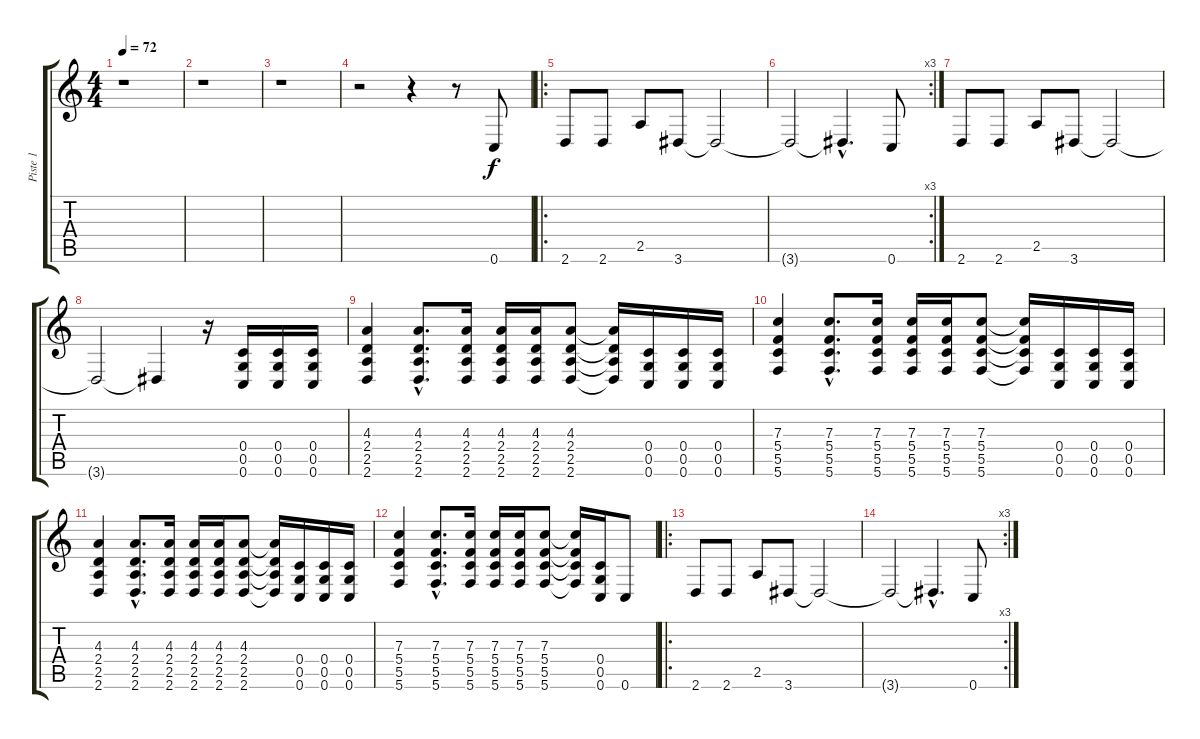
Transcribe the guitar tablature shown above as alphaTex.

\track ("Piste 1" "Piste 1") {instrument distortionguitar}
\staff {score tabs}
\tuning (D4 A3 F3 C3 G2 C2) {hide}
\ts (4 4)
\tempo 72
\clef g2
\ks c
r.1{dy f instrument distortionguitar} |
r.1 |
r.1 |
r.2 r.4 r.8 0.6.8 |
\ro
2.6.8 2.6.8 2.5.8 3.6.8 3.6{t}.2 |
\rc 3
3.6{t}.2 3.6{hac t}.4{d} 0.6.8 |
2.6.8 2.6.8 2.5.8 3.6.8 3.6{t}.2 |
3.6{t}.2 3.6{t}.4 r.16 (0.4 0.5 0.6).16 (0.4 0.5 0.6).16 (0.4 0.5 0.6).16 |
(4.3 2.4 2.5 2.6).4 (4.3{hac} 2.4{hac} 2.5{hac} 2.6{hac}).8{d} (4.3 2.4 2.5 2.6).16 (4.3 2.4 2.5 2.6).16 (4.3 2.4 2.5 2.6).16 (4.3 2.4 2.5 2.6).8 (4.3{t} 2.4{t} 2.5{t} 2.6{t}).16 (0.4 0.5 0.6).16 (0.4 0.5 0.6).16 (0.4 0.5 0.6).16 |
(7.3 5.4 5.5 5.6).4 (7.3{hac} 5.4{hac} 5.5{hac} 5.6{hac}).8{d} (7.3 5.4 5.5 5.6).16 (7.3 5.4 5.5 5.6).16 (7.3 5.4 5.5 5.6).16 (7.3 5.4 5.5 5.6).8 (7.3{t} 5.4{t} 5.5{t} 5.6{t}).16 (0.4 0.5 0.6).16 (0.4 0.5 0.6).16 (0.4 0.5 0.6).16 |
(4.3 2.4 2.5 2.6).4 (4.3{hac} 2.4{hac} 2.5{hac} 2.6{hac}).8{d} (4.3 2.4 2.5 2.6).16 (4.3 2.4 2.5 2.6).16 (4.3 2.4 2.5 2.6).16 (4.3 2.4 2.5 2.6).8 (4.3{t} 2.4{t} 2.5{t} 2.6{t}).16 (0.4 0.5 0.6).16 (0.4 0.5 0.6).16 (0.4 0.5 0.6).16 |
(7.3 5.4 5.5 5.6).4 (7.3{hac} 5.4{hac} 5.5{hac} 5.6{hac}).8{d} (7.3 5.4 5.5 5.6).16 (7.3 5.4 5.5 5.6).16 (7.3 5.4 5.5 5.6).16 (7.3 5.4 5.5 5.6).8 (7.3{t} 5.4{t} 5.5{t} 5.6{t}).16 (0.4 0.5 0.6).16 0.6.8 |
\ro
2.6.8 2.6.8 2.5.8 3.6.8 3.6{t}.2 |
\rc 3
3.6{t}.2 3.6{hac t}.4{d} 0.6.8
